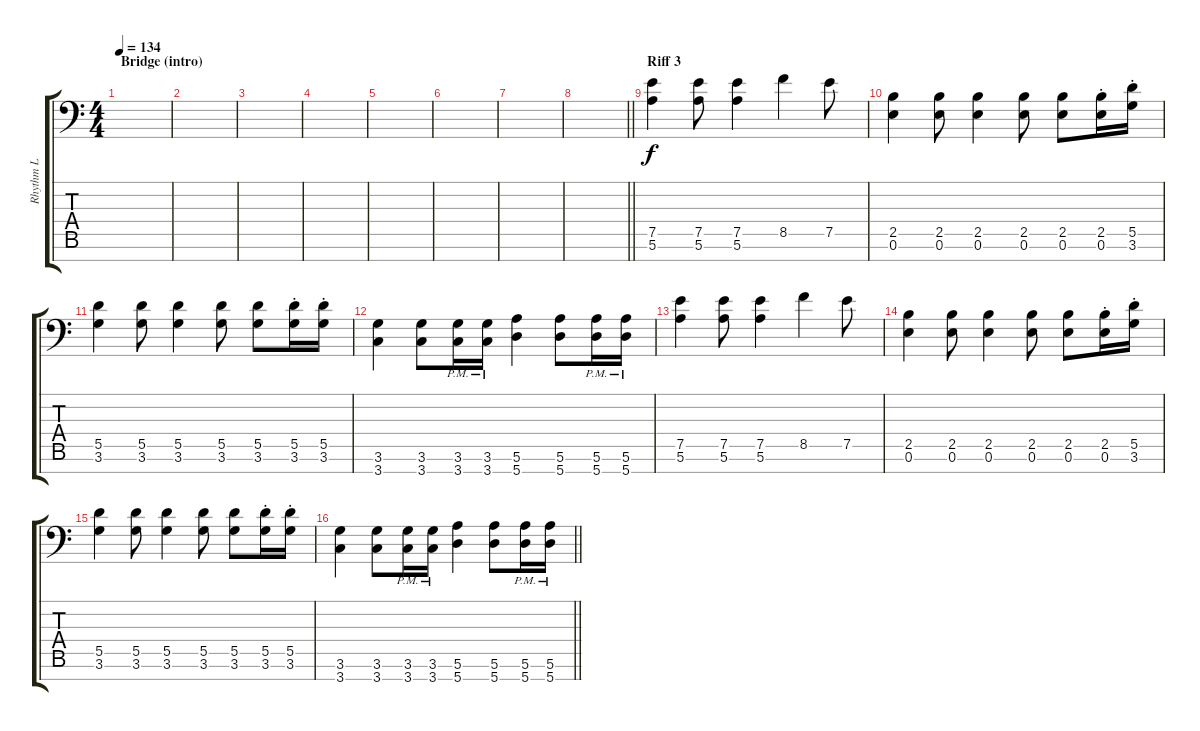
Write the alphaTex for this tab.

\track ("Rhythm L" "Rhythm L") {instrument distortionguitar}
\staff {score tabs}
\tuning (E4 B3 G3 D3 A2 E2 A1) {hide}
\ts (4 4)
\section ("" "Bridge (intro)")
\tempo 134
\clef f4
\ks c
|
|
|
|
|
|
|
\barLineRight lightlight
|
\section ("" "Riff 3")
(7.5 5.6).4 (7.5 5.6).8 (7.5 5.6).4 8.5.4 7.5.8 |
(2.5 0.6).4 (2.5 0.6).8 (2.5 0.6).4 (2.5 0.6).8 (2.5 0.6).8 (2.5{st} 0.6{st}).16 (5.5{st} 3.6{st}).16 |
(5.5 3.6).4 (5.5 3.6).8 (5.5 3.6).4 (5.5 3.6).8 (5.5 3.6).8 (5.5{st} 3.6{st}).16 (5.5{st} 3.6{st}).16 |
(3.6 3.7).4 (3.6 3.7).8 (3.6{pm} 3.7{pm}).16 (3.6{pm} 3.7{pm}).16 (5.6 5.7).4 (5.6 5.7).8 (5.6{pm} 5.7{pm}).16 (5.6{pm} 5.7{pm}).16 |
(7.5 5.6).4 (7.5 5.6).8 (7.5 5.6).4 8.5.4 7.5.8 |
(2.5 0.6).4 (2.5 0.6).8 (2.5 0.6).4 (2.5 0.6).8 (2.5 0.6).8 (2.5{st} 0.6{st}).16 (5.5{st} 3.6{st}).16 |
(5.5 3.6).4 (5.5 3.6).8 (5.5 3.6).4 (5.5 3.6).8 (5.5 3.6).8 (5.5{st} 3.6{st}).16 (5.5{st} 3.6{st}).16 |
\barLineRight lightlight
(3.6 3.7).4 (3.6 3.7).8 (3.6{pm} 3.7{pm}).16 (3.6{pm} 3.7{pm}).16 (5.6 5.7).4 (5.6 5.7).8 (5.6{pm} 5.7{pm}).16 (5.6{pm} 5.7{pm}).16
